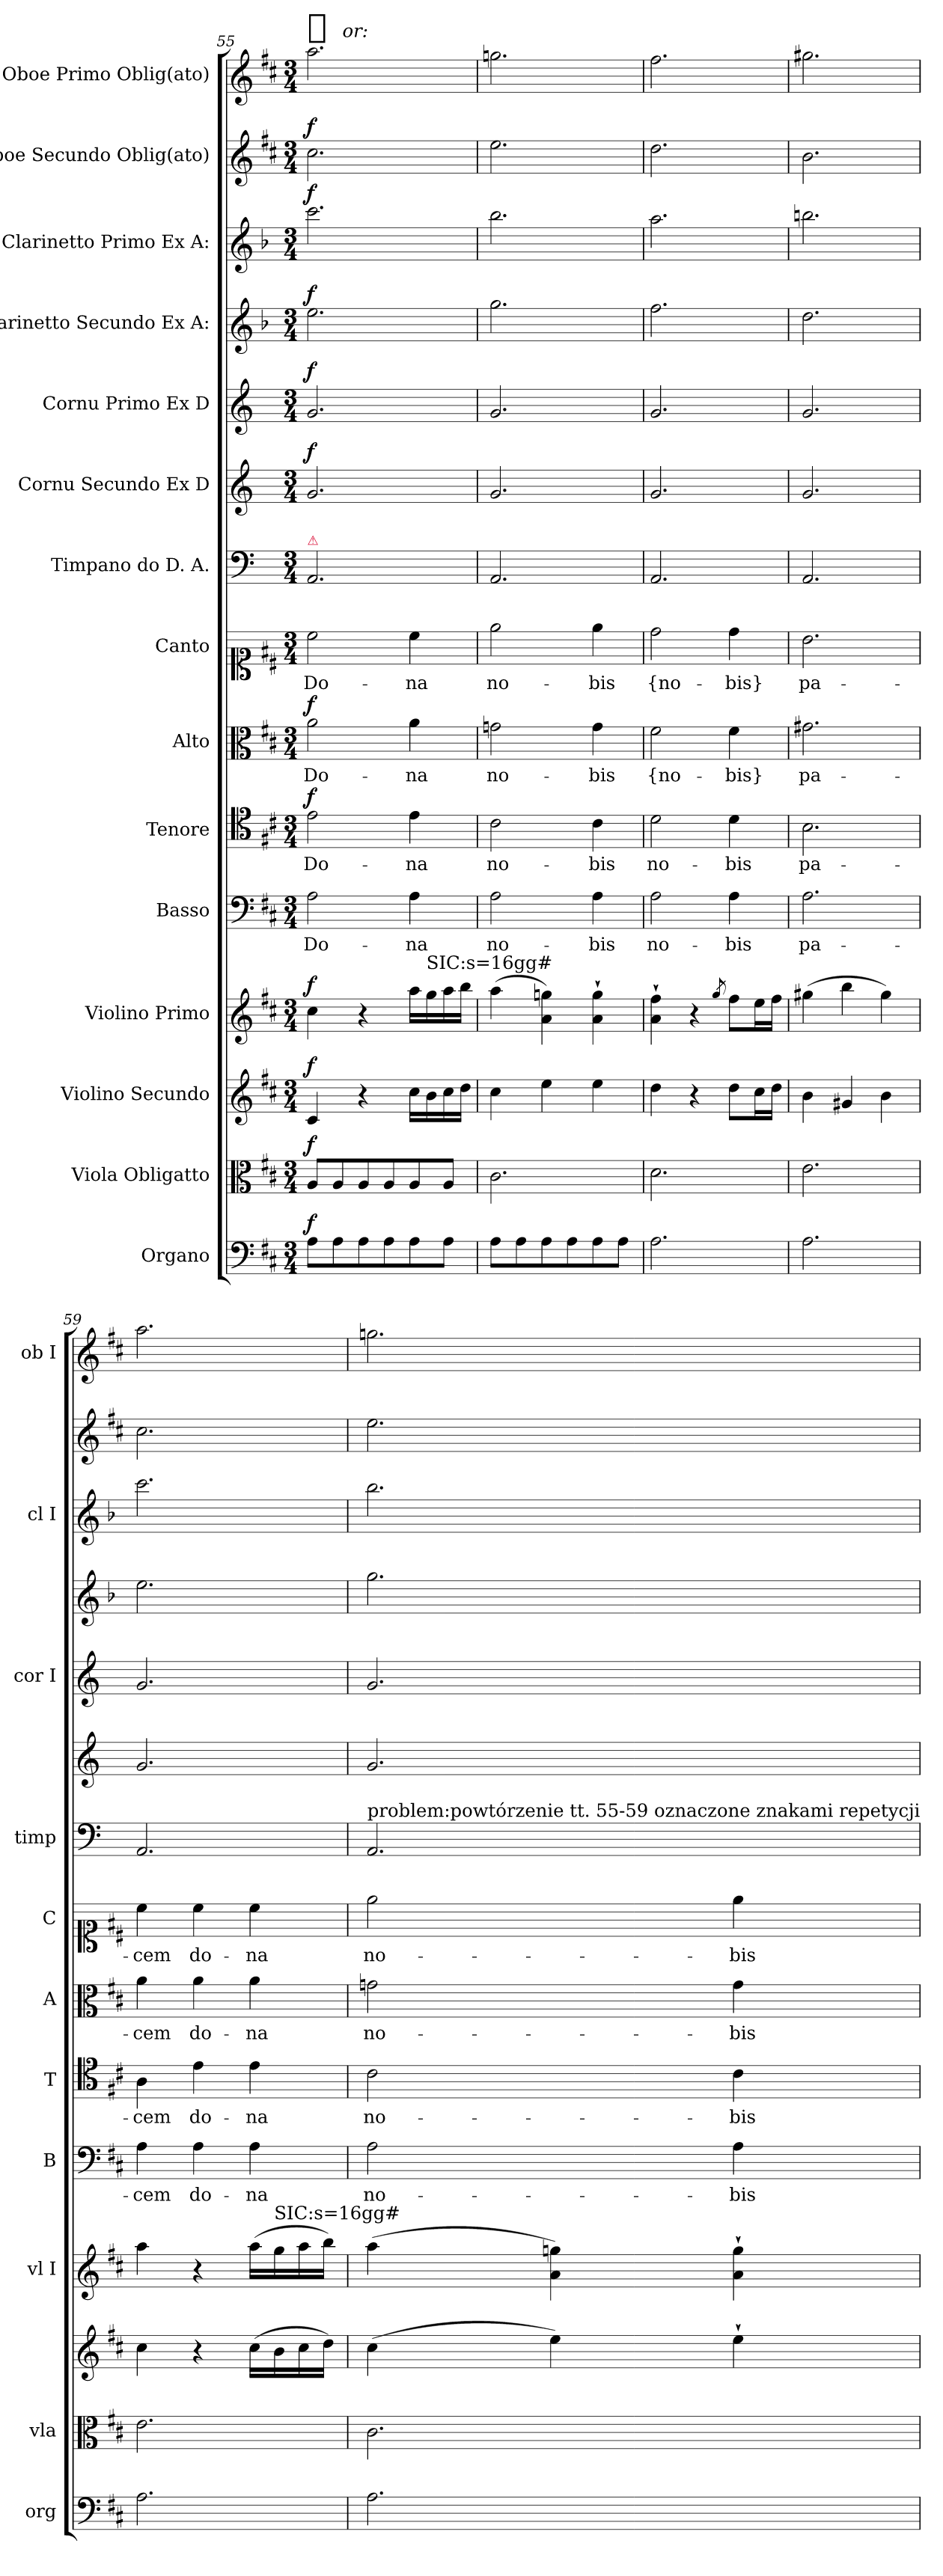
**kern	**dynam	**kern	**dynam	**kern	**dynam	**kern	**dynam	**kern	**text	**kern	**text	**dynam	**kern	**text	**dynam	**kern	**text	**kern	**kern	**dynam	**kern	**dynam	**kern	**dynam	**kern	**dynam	**kern	**dynam	**kern	**dynam
*part15	*part15	*part14	*part14	*part13	*part13	*part12	*part12	*part11	*part11	*part10	*part10	*part10	*part9	*part9	*part9	*part8	*part8	*part7	*part6	*part6	*part5	*part5	*part4	*part4	*part3	*part3	*part2	*part2	*part1	*part1
*staff15	*staff15	*staff14	*staff14	*staff13	*staff13	*staff12	*staff12	*staff11	*staff11	*staff10	*staff10	*staff10	*staff9	*staff9	*staff9	*staff8	*staff8	*staff7	*staff6	*staff6	*staff5	*staff5	*staff4	*staff4	*staff3	*staff3	*staff2	*staff2	*staff1	*staff1
*I"Organo	*	*I"Viola Obligatto	*	*I"Violino Secundo	*	*I"Violino Primo	*	*I"Basso	*	*I"Tenore	*	*	*I"Alto	*	*	*I"Canto	*	*I"Timpano do D. A.	*I"Cornu Secundo Ex D	*	*I"Cornu Primo Ex D	*	*I"Clarinetto Secundo Ex A:	*	*I"Clarinetto Primo Ex A:	*	*I"Oboe Secundo Oblig(ato)	*	*I"Oboe Primo Oblig(ato)	*
*I'org	*	*I'vla	*	*	*	*I'vl I	*	*I'B	*	*I'T	*	*	*I'A	*	*	*I'C	*	*I'timp	*	*	*I'cor I	*	*	*	*I'cl I	*	*	*	*I'ob I	*
*clefF4	*	*clefC3	*	*clefG2	*	*clefG2	*	*clefF4	*	*clefC4	*	*	*clefC3	*	*	*clefC1	*	*clefF4	*clefG2	*	*clefG2	*	*clefG2	*	*clefG2	*	*clefG2	*	*clefG2	*
*	*	*	*	*	*	*	*	*	*	*	*	*	*	*	*	*	*	*	*ITrd6c10	*	*ITrd6c10	*	*ITrd2c3	*	*ITrd2c3	*	*	*	*	*
*k[f#c#]	*	*k[f#c#]	*	*k[f#c#]	*	*k[f#c#]	*	*k[f#c#]	*	*k[f#c#]	*	*	*k[f#c#]	*	*	*k[f#c#]	*	*k[]	*k[f#c#]	*	*k[f#c#]	*	*k[f#c#]	*	*k[f#c#]	*	*k[f#c#]	*	*k[f#c#]	*
*D:	*	*D:	*	*D:	*	*D:	*	*D:	*	*D:	*	*	*D:	*	*	*D:	*	*	*D:	*	*D:	*	*D:	*	*D:	*	*D:	*	*D:	*
*M3/4	*	*M3/4	*	*M3/4	*	*M3/4	*	*M3/4	*	*M3/4	*	*	*M3/4	*	*	*M3/4	*	*M3/4	*M3/4	*	*M3/4	*	*M3/4	*	*M3/4	*	*M3/4	*	*M3/4	*
=55	=55	=55	=55	=55	=55	=55	=55	=55	=55	=55	=55	=55	=55	=55	=55	=55	=55	=55	=55	=55	=55	=55	=55	=55	=55	=55	=55	=55	=55	=55
!	!	!	!	!	!	!	!	!	!	!	!	!	!	!	!	!	!	!LO:TX:a:color=crimson:t=⚠	!	!	!	!	!	!	!	!	!	!	!	!
!	!LO:DY:a	!	!LO:DY:a	!	!LO:DY:a	!	!LO:DY:a	!	!	!	!	!LO:DY:a	!	!	!LO:DY:a	!	!	!	!	!LO:DY:a	!	!LO:DY:a	!	!LO:DY:a	!	!LO:DY:a	!	!LO:DY:a	!	!LO:DY:a:t=%s or&colon;
8A\L	f	8A/L	f	4c#/	f	4cc#\	f	2A\	Do-	2e\	Do-	f	2a\	Do-	f	2cc#\	Do-	2.AA/	2.A/	f	2.A/	f	2.cc#\	f	2.aa\	f	2.cc#\	f	2.aa\	f
8A\	.	8A/	.	.	.	.	.	.	.	.	.	.	.	.	.	.	.	.	.	.	.	.	.	.	.	.	.	.	.	.
8A\	.	8A/	.	4r	.	4r	.	.	.	.	.	.	.	.	.	.	.	.	.	.	.	.	.	.	.	.	.	.	.	.
8A\	.	8A/	.	.	.	.	.	.	.	.	.	.	.	.	.	.	.	.	.	.	.	.	.	.	.	.	.	.	.	.
8A\	.	8A/	.	16cc#\LL	.	16aa\LL	.	4A\	-na	4e\	-na	.	4a\	-na	.	4cc#\	-na	.	.	.	.	.	.	.	.	.	.	.	.	.
!	!	!	!	!	!	!LO:TX:a:t=SIC&colon;s=16gg#	!	!	!	!	!	!	!	!	!	!	!	!	!	!	!	!	!	!	!	!	!	!	!	!
.	.	.	.	16b\	.	16gg\	.	.	.	.	.	.	.	.	.	.	.	.	.	.	.	.	.	.	.	.	.	.	.	.
8A\J	.	8A/J	.	16cc#\	.	16aa\	.	.	.	.	.	.	.	.	.	.	.	.	.	.	.	.	.	.	.	.	.	.	.	.
.	.	.	.	16dd\JJ	.	16bb\JJ	.	.	.	.	.	.	.	.	.	.	.	.	.	.	.	.	.	.	.	.	.	.	.	.
=56	=56	=56	=56	=56	=56	=56	=56	=56	=56	=56	=56	=56	=56	=56	=56	=56	=56	=56	=56	=56	=56	=56	=56	=56	=56	=56	=56	=56	=56	=56
8A\L	.	2.c#\	.	4cc#\	.	(4aa\	.	2A\	no-	2c#\	no-	.	2gn\	no-	.	2ee\	no-	2.AA/	2.A/	.	2.A/	.	2.ee\	.	2.gg\	.	2.ee\	.	2.ggn\	.
8A\	.	.	.	.	.	.	.	.	.	.	.	.	.	.	.	.	.	.	.	.	.	.	.	.	.	.	.	.	.	.
8A\	.	.	.	4ee\	.	4a\ 4ggn\)	.	.	.	.	.	.	.	.	.	.	.	.	.	.	.	.	.	.	.	.	.	.	.	.
8A\	.	.	.	.	.	.	.	.	.	.	.	.	.	.	.	.	.	.	.	.	.	.	.	.	.	.	.	.	.	.
8A\	.	.	.	4ee\	.	4a`\ 4gg`\	.	4A\	-bis	4c#\	-bis	.	4g\	-bis	.	4ee\	-bis	.	.	.	.	.	.	.	.	.	.	.	.	.
8A\J	.	.	.	.	.	.	.	.	.	.	.	.	.	.	.	.	.	.	.	.	.	.	.	.	.	.	.	.	.	.
=57	=57	=57	=57	=57	=57	=57	=57	=57	=57	=57	=57	=57	=57	=57	=57	=57	=57	=57	=57	=57	=57	=57	=57	=57	=57	=57	=57	=57	=57	=57
2.A\	.	2.d\	.	4dd\	.	4a`\ 4ff#`\	.	2A\	no-	2d\	no-	.	2f#\	{no-	.	2dd\	{no-	2.AA/	2.A/	.	2.A/	.	2.dd\	.	2.ff#\	.	2.dd\	.	2.ff#\	.
.	.	.	.	4r	.	4r	.	.	.	.	.	.	.	.	.	.	.	.	.	.	.	.	.	.	.	.	.	.	.	.
.	.	.	.	.	.	8qgg/	.	.	.	.	.	.	.	.	.	.	.	.	.	.	.	.	.	.	.	.	.	.	.	.
.	.	.	.	8dd\L	.	8ff#\L	.	4A\	-bis	4d\	-bis	.	4f#\	-bis}	.	4dd\	-bis}	.	.	.	.	.	.	.	.	.	.	.	.	.
.	.	.	.	16cc#\L	.	16ee\L	.	.	.	.	.	.	.	.	.	.	.	.	.	.	.	.	.	.	.	.	.	.	.	.
.	.	.	.	16dd\JJ	.	16ff#\JJ	.	.	.	.	.	.	.	.	.	.	.	.	.	.	.	.	.	.	.	.	.	.	.	.
=58	=58	=58	=58	=58	=58	=58	=58	=58	=58	=58	=58	=58	=58	=58	=58	=58	=58	=58	=58	=58	=58	=58	=58	=58	=58	=58	=58	=58	=58	=58
2.A\	.	2.e\	.	4b\	.	(4gg#X\	.	2.A\	pa-	2.B\	pa-	.	2.g#X\	pa-	.	2.b\	pa-	2.AA/	2.A/	.	2.A/	.	2.b\	.	2.gg#X\	.	2.b\	.	2.gg#X\	.
.	.	.	.	4g#X/	.	4bb\	.	.	.	.	.	.	.	.	.	.	.	.	.	.	.	.	.	.	.	.	.	.	.	.
.	.	.	.	4b\	.	4gg#\)	.	.	.	.	.	.	.	.	.	.	.	.	.	.	.	.	.	.	.	.	.	.	.	.
=59	=59	=59	=59	=59	=59	=59	=59	=59	=59	=59	=59	=59	=59	=59	=59	=59	=59	=59	=59	=59	=59	=59	=59	=59	=59	=59	=59	=59	=59	=59
2.A\	.	2.e\	.	4cc#\	.	4aa\	.	4A\	-cem	4A\	-cem	.	4a\	-cem	.	4cc#\	-cem	2.AA/	2.A/	.	2.A/	.	2.cc#\	.	2.aa\	.	2.cc#\	.	2.aa\	.
.	.	.	.	4r	.	4r	.	4A\	do-	4e\	do-	.	4a\	do-	.	4cc#\	do-	.	.	.	.	.	.	.	.	.	.	.	.	.
.	.	.	.	(16cc#\LL	.	(16aa\LL	.	4A\	-na	4e\	-na	.	4a\	-na	.	4cc#\	-na	.	.	.	.	.	.	.	.	.	.	.	.	.
!	!	!	!	!	!	!LO:TX:a:t=SIC&colon;s=16gg#	!	!	!	!	!	!	!	!	!	!	!	!	!	!	!	!	!	!	!	!	!	!	!	!
.	.	.	.	16b\	.	16gg\	.	.	.	.	.	.	.	.	.	.	.	.	.	.	.	.	.	.	.	.	.	.	.	.
.	.	.	.	16cc#\	.	16aa\	.	.	.	.	.	.	.	.	.	.	.	.	.	.	.	.	.	.	.	.	.	.	.	.
.	.	.	.	16dd\JJ)	.	16bb\JJ)	.	.	.	.	.	.	.	.	.	.	.	.	.	.	.	.	.	.	.	.	.	.	.	.
=60	=60	=60	=60	=60	=60	=60	=60	=60	=60	=60	=60	=60	=60	=60	=60	=60	=60	=60	=60	=60	=60	=60	=60	=60	=60	=60	=60	=60	=60	=60
!	!	!	!	!	!	!	!	!	!	!	!	!	!	!	!	!	!	!LO:TX:a:t=problem&colon;powtórzenie tt. 55-59 oznaczone znakami repetycji	!	!	!	!	!	!	!	!	!	!	!	!
2.A\	.	2.c#\	.	(4cc#\	.	(4aa\	.	2A\	no-	2c#\	no-	.	2gn\	no-	.	2ee\	no-	2.AA/	2.A/	.	2.A/	.	2.ee\	.	2.gg\	.	2.ee\	.	2.ggn\	.
.	.	.	.	4ee\)	.	4a\ 4ggn\)	.	.	.	.	.	.	.	.	.	.	.	.	.	.	.	.	.	.	.	.	.	.	.	.
.	.	.	.	4ee`\	.	4a`\ 4gg`\	.	4A\	-bis	4c#\	-bis	.	4g\	-bis	.	4ee\	-bis	.	.	.	.	.	.	.	.	.	.	.	.	.
=	=	=	=	=	=	=	=	=	=	=	=	=	=	=	=	=	=	=	=	=	=	=	=	=	=	=	=	=	=	=
*-	*-	*-	*-	*-	*-	*-	*-	*-	*-	*-	*-	*-	*-	*-	*-	*-	*-	*-	*-	*-	*-	*-	*-	*-	*-	*-	*-	*-	*-	*-
